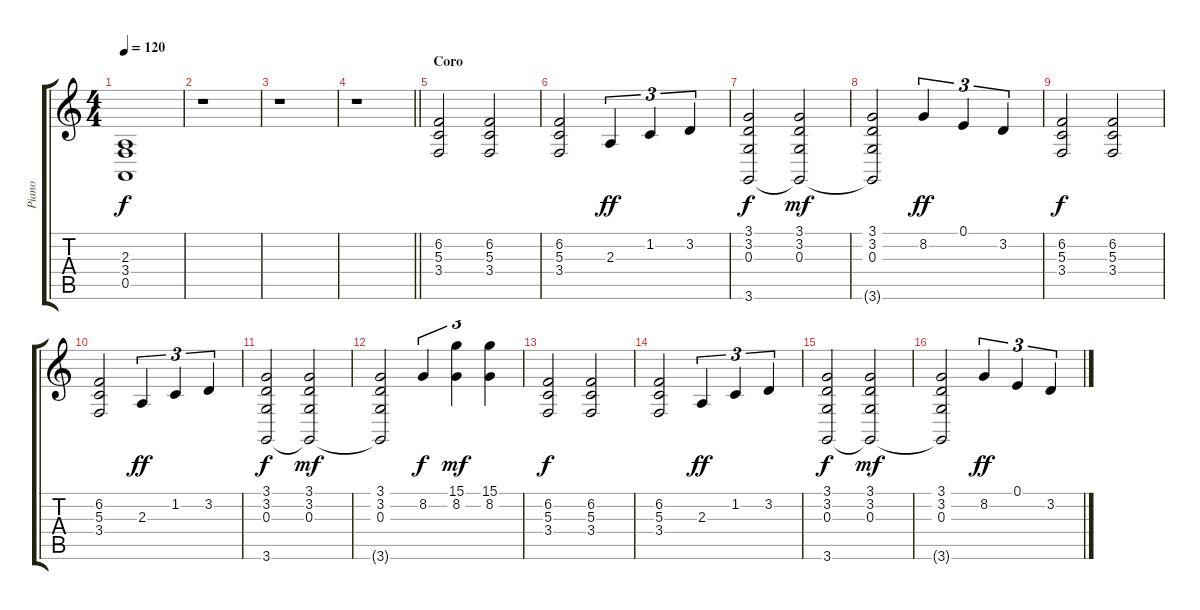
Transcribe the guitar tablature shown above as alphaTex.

\track ("Piano" "Piano") {instrument acousticgrandpiano}
\staff {score tabs}
\tuning (E4 B3 G3 D3 A2 E2) {hide}
\ts (4 4)
\tempo 120
\clef g2
\ks c
(2.3 3.4 0.5).1{dy f} |
r.1 |
r.1 |
\barLineRight lightlight
r.1 |
\section ("" "Coro")
(6.2 5.3 3.4).2 (6.2 5.3 3.4).2 |
(6.2 5.3 3.4).2 2.3.4{tu (3 2) dy ff} 1.2.4{tu (3 2)} 3.2.4{tu (3 2)} |
(3.1 3.2 0.3 3.6).2{dy f} (3.1 3.2 0.3 3.6{t}).2{dy mf} |
(3.1 3.2 0.3 3.6{t}).2 8.2.4{tu (3 2) dy ff} 0.1.4{tu (3 2)} 3.2.4{tu (3 2)} |
(6.2 5.3 3.4).2{dy f} (6.2 5.3 3.4).2 |
(6.2 5.3 3.4).2 2.3.4{tu (3 2) dy ff} 1.2.4{tu (3 2)} 3.2.4{tu (3 2)} |
(3.1 3.2 0.3 3.6).2{dy f} (3.1 3.2 0.3 3.6{t}).2{dy mf} |
(3.1 3.2 0.3 3.6{t}).2 8.2.4{tu (3 2) dy f} (15.1 8.2).4{tu (3 2) dy mf} (15.1 8.2).4{tu (3 2)} |
(6.2 5.3 3.4).2{dy f} (6.2 5.3 3.4).2 |
(6.2 5.3 3.4).2 2.3.4{tu (3 2) dy ff} 1.2.4{tu (3 2)} 3.2.4{tu (3 2)} |
(3.1 3.2 0.3 3.6).2{dy f} (3.1 3.2 0.3 3.6{t}).2{dy mf} |
(3.1 3.2 0.3 3.6{t}).2 8.2.4{tu (3 2) dy ff} 0.1.4{tu (3 2)} 3.2.4{tu (3 2)}
